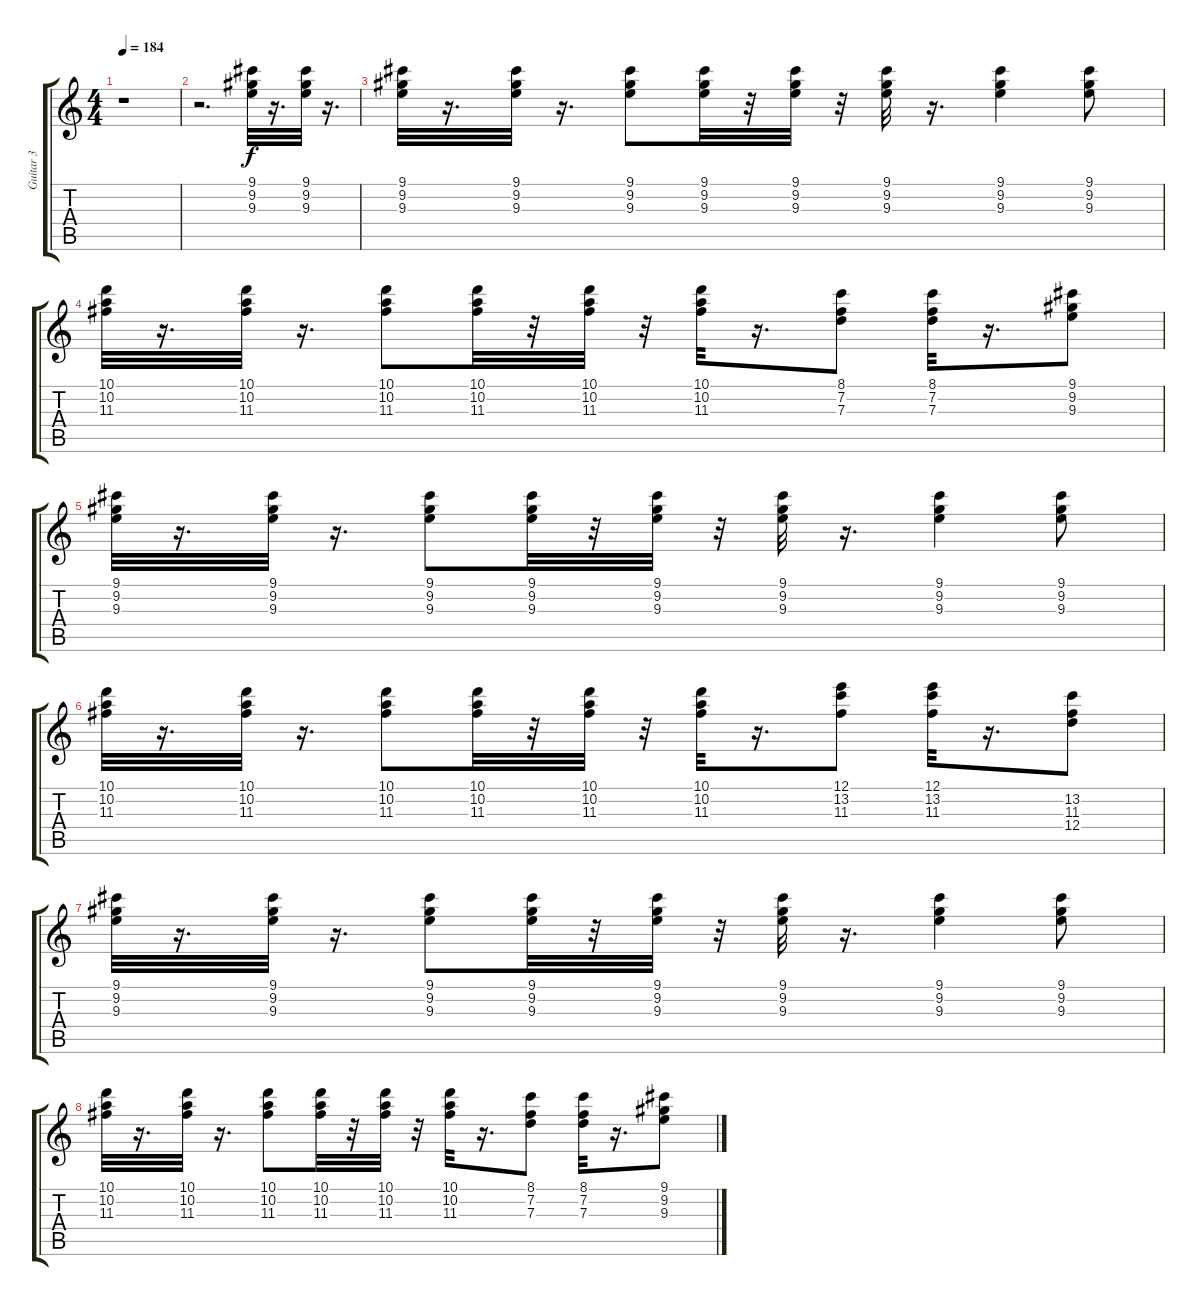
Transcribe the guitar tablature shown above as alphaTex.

\track ("Guitar 3" "Guitar 3") {instrument distortionguitar}
\staff {score tabs}
\tuning (E4 B3 G3 D3 A2 E2) {hide}
\ts (4 4)
\tempo 184
\clef g2
\ks c
r.1{dy f instrument distortionguitar} |
r.2{d} (9.1 9.2 9.3).32 r.16{d} (9.1 9.2 9.3).32 r.16{d} |
(9.1 9.2 9.3).32 r.16{d} (9.1 9.2 9.3).32 r.16{d} (9.1 9.2 9.3).8 (9.1 9.2 9.3).32 r.32 (9.1 9.2 9.3).32 r.32 (9.1 9.2 9.3).32 r.16{d} (9.1 9.2 9.3).4 (9.1 9.2 9.3).8 |
(10.1 10.2 11.3).32 r.16{d} (10.1 10.2 11.3).32 r.16{d} (10.1 10.2 11.3).8 (10.1 10.2 11.3).32 r.32 (10.1 10.2 11.3).32 r.32 (10.1 10.2 11.3).32 r.16{d} (8.1 7.2 7.3).8 (8.1 7.2 7.3).32 r.16{d} (9.1 9.2 9.3).8 |
(9.1 9.2 9.3).32 r.16{d} (9.1 9.2 9.3).32 r.16{d} (9.1 9.2 9.3).8 (9.1 9.2 9.3).32 r.32 (9.1 9.2 9.3).32 r.32 (9.1 9.2 9.3).32 r.16{d} (9.1 9.2 9.3).4 (9.1 9.2 9.3).8 |
(10.1 10.2 11.3).32 r.16{d} (10.1 10.2 11.3).32 r.16{d} (10.1 10.2 11.3).8 (10.1 10.2 11.3).32 r.32 (10.1 10.2 11.3).32 r.32 (10.1 10.2 11.3).32 r.16{d} (12.1 13.2 11.3).8 (12.1 13.2 11.3).32 r.16{d} (13.2 11.3 12.4).8 |
(9.1 9.2 9.3).32 r.16{d} (9.1 9.2 9.3).32 r.16{d} (9.1 9.2 9.3).8 (9.1 9.2 9.3).32 r.32 (9.1 9.2 9.3).32 r.32 (9.1 9.2 9.3).32 r.16{d} (9.1 9.2 9.3).4 (9.1 9.2 9.3).8 |
(10.1 10.2 11.3).32 r.16{d} (10.1 10.2 11.3).32 r.16{d} (10.1 10.2 11.3).8 (10.1 10.2 11.3).32 r.32 (10.1 10.2 11.3).32 r.32 (10.1 10.2 11.3).32 r.16{d} (8.1 7.2 7.3).8 (8.1 7.2 7.3).32 r.16{d} (9.1 9.2 9.3).8
